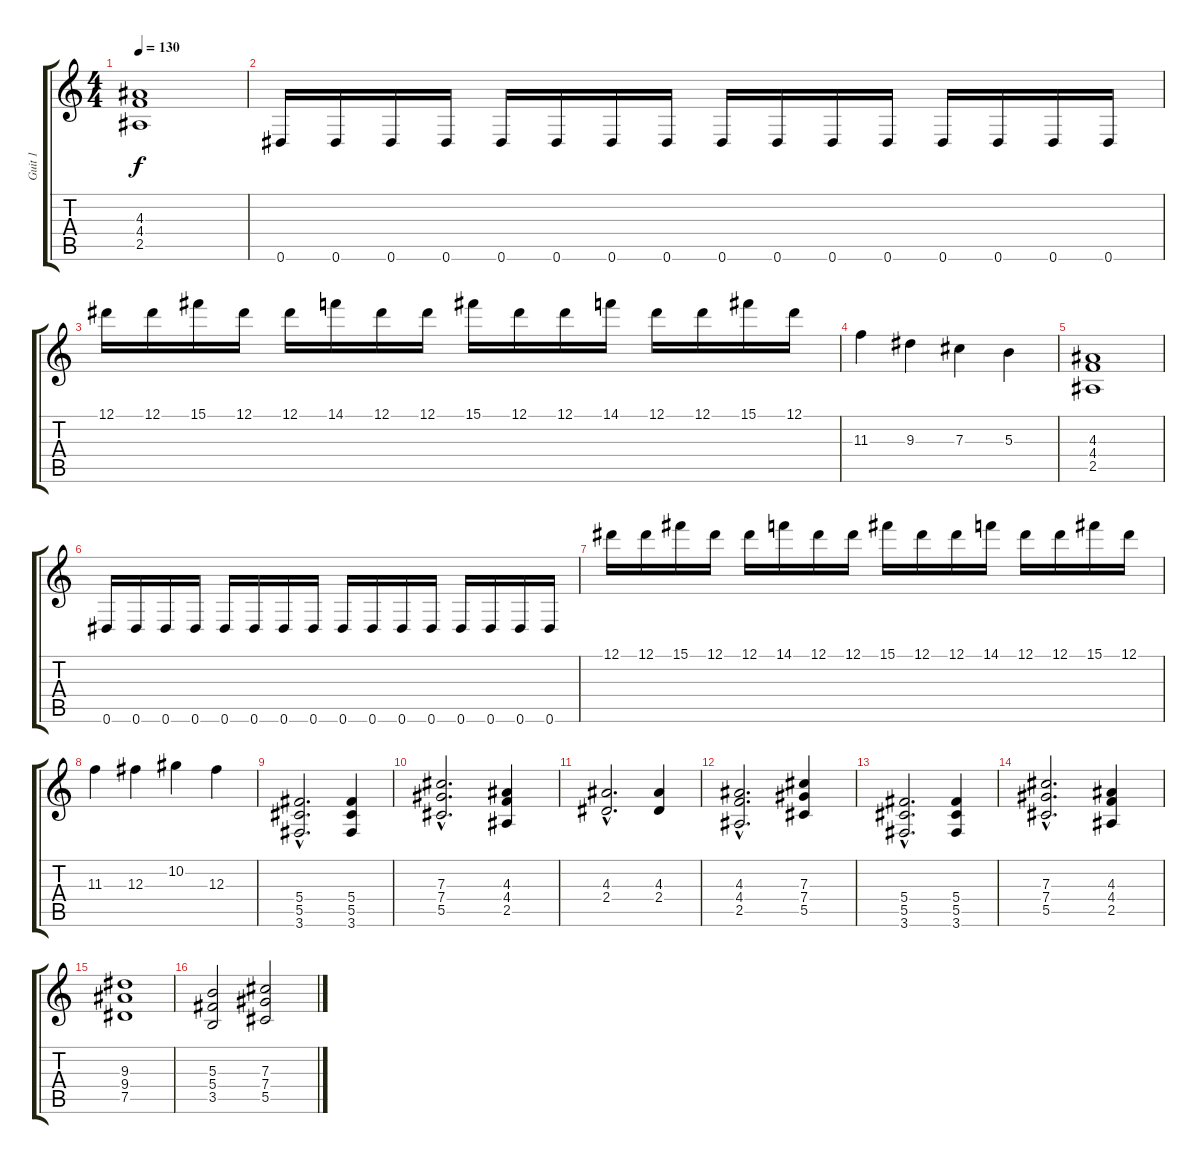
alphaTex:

\track ("Guit 1" "Guit 1") {instrument distortionguitar}
\staff {score tabs}
\tuning (Eb4 Bb3 Gb3 Db3 Ab2 Eb2) {hide}
\ts (4 4)
\tempo 130
\clef g2
\ks c
(4.3 4.4 2.5).1{dy f} |
0.6.16 0.6.16 0.6.16 0.6.16 0.6.16 0.6.16 0.6.16 0.6.16 0.6.16 0.6.16 0.6.16 0.6.16 0.6.16 0.6.16 0.6.16 0.6.16 |
12.1.16 12.1.16 15.1.16 12.1.16 12.1.16 14.1.16 12.1.16 12.1.16 15.1.16 12.1.16 12.1.16 14.1.16 12.1.16 12.1.16 15.1.16 12.1.16 |
11.3.4 9.3.4 7.3.4 5.3.4 |
(4.3 4.4 2.5).1 |
0.6.16 0.6.16 0.6.16 0.6.16 0.6.16 0.6.16 0.6.16 0.6.16 0.6.16 0.6.16 0.6.16 0.6.16 0.6.16 0.6.16 0.6.16 0.6.16 |
12.1.16 12.1.16 15.1.16 12.1.16 12.1.16 14.1.16 12.1.16 12.1.16 15.1.16 12.1.16 12.1.16 14.1.16 12.1.16 12.1.16 15.1.16 12.1.16 |
11.3.4 12.3.4 10.2.4 12.3.4 |
(5.4{hac} 5.5{hac} 3.6{hac}).2{d} (5.4 5.5 3.6).4 |
(7.3{hac} 7.4{hac} 5.5{hac}).2{d} (4.3 4.4 2.5).4 |
(4.3{hac} 2.4{hac}).2{d} (4.3 2.4).4 |
(4.3{hac} 4.4{hac} 2.5{hac}).2{d} (7.3 7.4 5.5).4 |
(5.4{hac} 5.5{hac} 3.6{hac}).2{d} (5.4 5.5 3.6).4 |
(7.3{hac} 7.4{hac} 5.5{hac}).2{d} (4.3 4.4 2.5).4 |
(9.3 9.4 7.5).1 |
(5.3 5.4 3.5).2 (7.3 7.4 5.5).2
